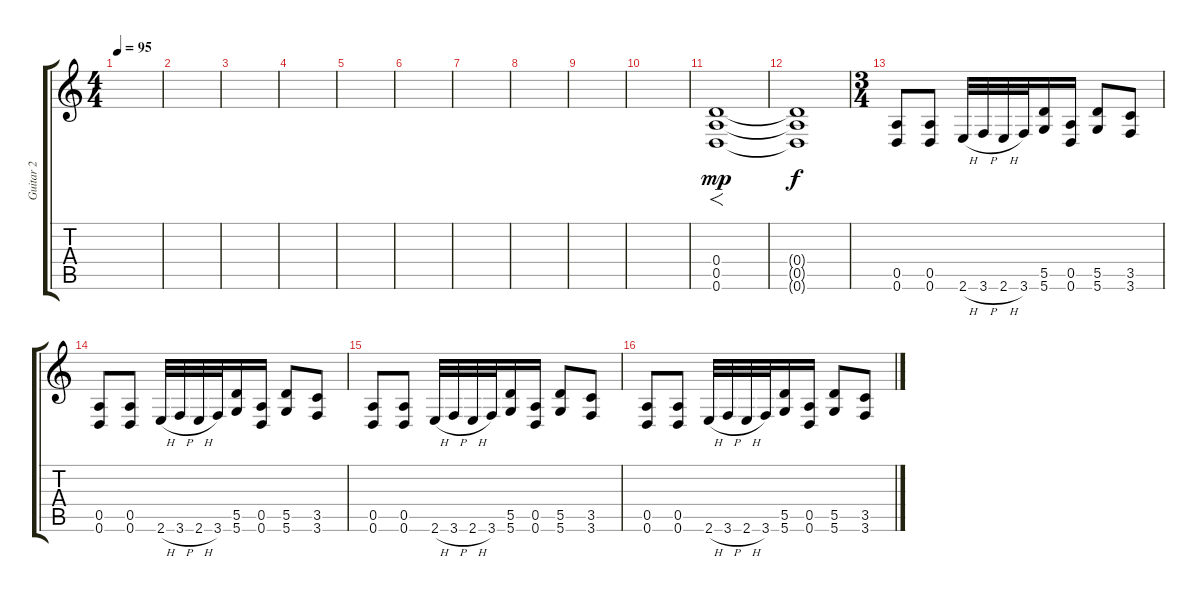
\track ("Guitar 2" "Guitar 2") {instrument distortionguitar}
\staff {score tabs}
\tuning (E4 B3 G3 D3 A2 D2) {hide}
\ts (4 4)
\tempo 95
\clef g2
\ks c
|
|
|
|
|
|
|
|
|
|
(0.4 0.5 0.6).1{f dy mp} |
(0.4{t} 0.5{t} 0.6{t}).1{dy f} |
\ts (3 4)
(0.5 0.6).8{volume 14 balance 0 instrument distortionguitar} (0.5 0.6).8 2.6{h}.32 3.6{h}.32 2.6{h}.32 3.6.32 (5.5 5.6).16 (0.5 0.6).16 (5.5 5.6).8 (3.5 3.6).8 |
(0.5 0.6).8 (0.5 0.6).8 2.6{h}.32 3.6{h}.32 2.6{h}.32 3.6.32 (5.5 5.6).16 (0.5 0.6).16 (5.5 5.6).8 (3.5 3.6).8 |
(0.5 0.6).8{balance 0} (0.5 0.6).8 2.6{h}.32 3.6{h}.32 2.6{h}.32 3.6.32 (5.5 5.6).16 (0.5 0.6).16 (5.5 5.6).8 (3.5 3.6).8 |
(0.5 0.6).8 (0.5 0.6).8 2.6{h}.32 3.6{h}.32 2.6{h}.32 3.6.32 (5.5 5.6).16 (0.5 0.6).16 (5.5 5.6).8 (3.5 3.6).8
